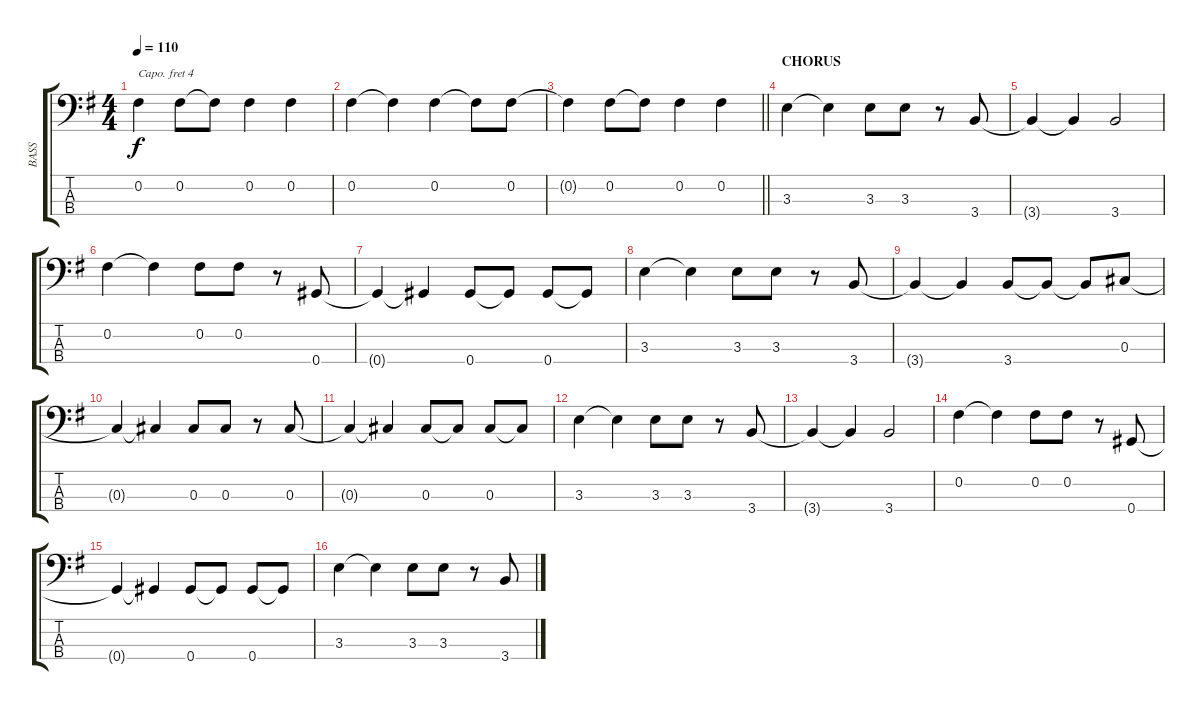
\track ("BASS" "BASS") {instrument acousticbass}
\staff {score tabs}
\capo 4
\tuning (G2 D2 A1 E1) {hide}
\ts (4 4)
\tempo 110
\clef f4
\ks g
0.2{t}.4{dy f} 0.2.8 0.2{t}.8 0.2.4 0.2.4 |
0.2.4 0.2{t}.4 0.2.4 0.2{t}.8 0.2.8 |
\barLineRight lightlight
0.2{t}.4 0.2.8 0.2{t}.8 0.2.4 0.2.4 |
\section ("" "CHORUS")
3.3.4 3.3{t}.4 3.3.8 3.3.8 r.8 3.4.8 |
3.4{t}.4 3.4{t}.4 3.4.2 |
0.2.4 0.2{t}.4 0.2.8 0.2.8 r.8 0.4.8 |
0.4{t}.4 0.4{t}.4 0.4.8 0.4{t}.8 0.4.8 0.4{t}.8 |
3.3.4 3.3{t}.4 3.3.8 3.3.8 r.8 3.4.8 |
3.4{t}.4 3.4{t}.4 3.4.8 3.4{t}.8 3.4{t}.8 0.3.8 |
0.3{t}.4 0.3{t}.4 0.3.8 0.3.8 r.8 0.3.8 |
0.3{t}.4 0.3{t}.4 0.3.8 0.3{t}.8 0.3.8 0.3{t}.8 |
3.3.4 3.3{t}.4 3.3.8 3.3.8 r.8 3.4.8 |
3.4{t}.4 3.4{t}.4 3.4.2 |
0.2.4 0.2{t}.4 0.2.8 0.2.8 r.8 0.4.8 |
0.4{t}.4 0.4{t}.4 0.4.8 0.4{t}.8 0.4.8 0.4{t}.8 |
3.3.4 3.3{t}.4 3.3.8 3.3.8 r.8 3.4.8
